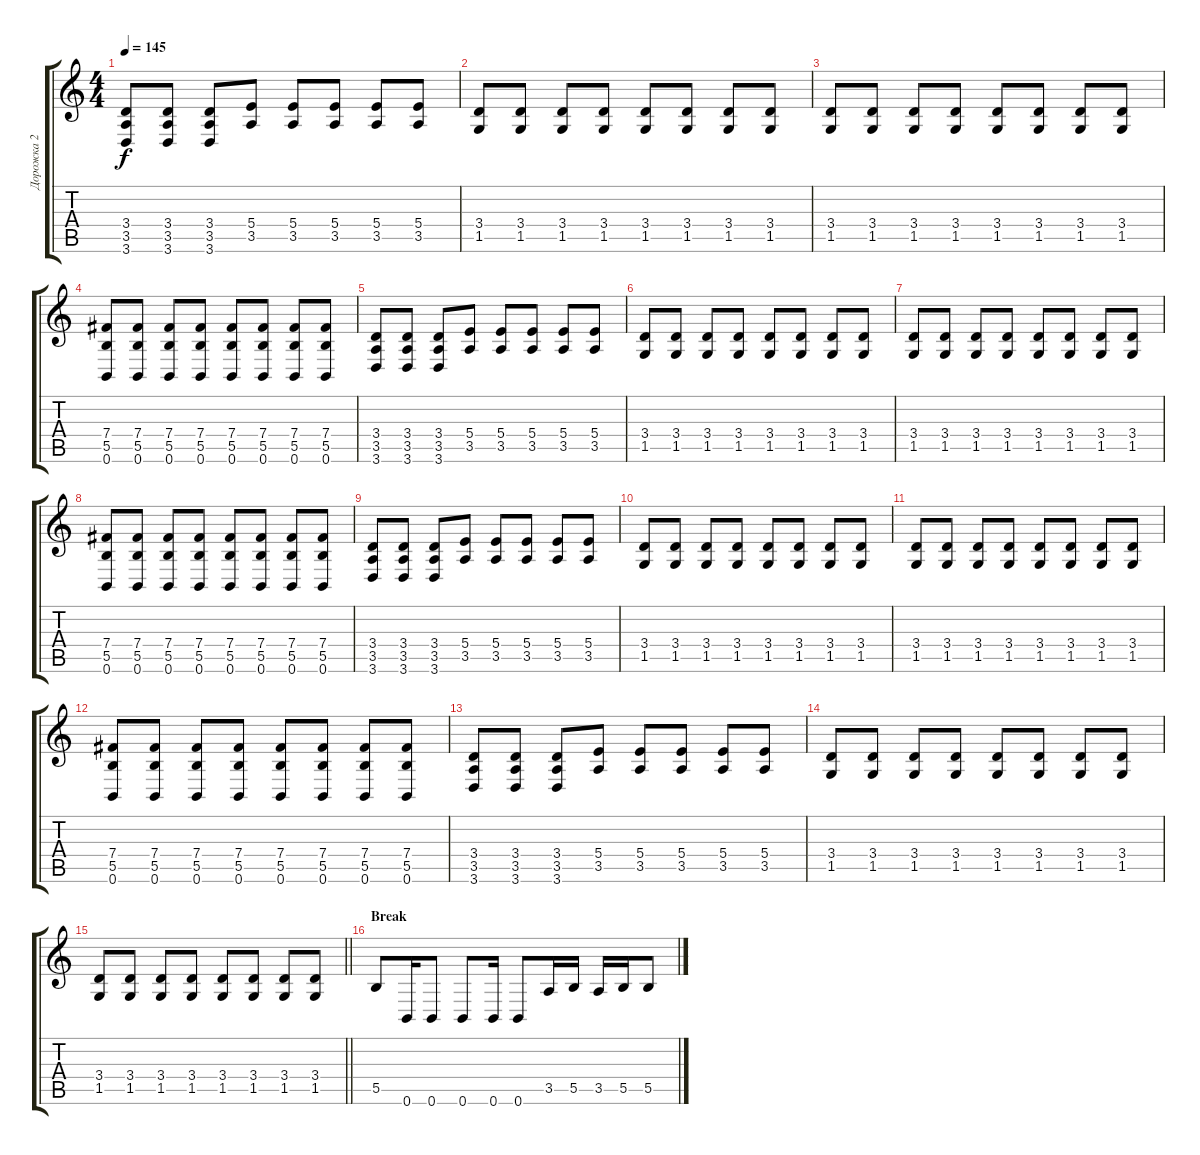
\track ("Дорожка 2" "Дорожка 2") {instrument overdrivenguitar}
\staff {score tabs}
\tuning (Db4 Ab3 E3 B2 Gb2 B1) {hide}
\ts (4 4)
\tempo 145
\clef g2
\ks c
(3.4 3.5 3.6).8{dy f} (3.4 3.5 3.6).8 (3.4 3.5 3.6).8 (5.4 3.5).8 (5.4 3.5).8 (5.4 3.5).8 (5.4 3.5).8 (5.4 3.5).8 |
(3.4 1.5).8 (3.4 1.5).8 (3.4 1.5).8 (3.4 1.5).8 (3.4 1.5).8 (3.4 1.5).8 (3.4 1.5).8 (3.4 1.5).8 |
(3.4 1.5).8 (3.4 1.5).8 (3.4 1.5).8 (3.4 1.5).8 (3.4 1.5).8 (3.4 1.5).8 (3.4 1.5).8 (3.4 1.5).8 |
(7.4 5.5 0.6).8 (7.4 5.5 0.6).8 (7.4 5.5 0.6).8 (7.4 5.5 0.6).8 (7.4 5.5 0.6).8 (7.4 5.5 0.6).8 (7.4 5.5 0.6).8 (7.4 5.5 0.6).8 |
(3.4 3.5 3.6).8 (3.4 3.5 3.6).8 (3.4 3.5 3.6).8 (5.4 3.5).8 (5.4 3.5).8 (5.4 3.5).8 (5.4 3.5).8 (5.4 3.5).8 |
(3.4 1.5).8 (3.4 1.5).8 (3.4 1.5).8 (3.4 1.5).8 (3.4 1.5).8 (3.4 1.5).8 (3.4 1.5).8 (3.4 1.5).8 |
(3.4 1.5).8 (3.4 1.5).8 (3.4 1.5).8 (3.4 1.5).8 (3.4 1.5).8 (3.4 1.5).8 (3.4 1.5).8 (3.4 1.5).8 |
(7.4 5.5 0.6).8 (7.4 5.5 0.6).8 (7.4 5.5 0.6).8 (7.4 5.5 0.6).8 (7.4 5.5 0.6).8 (7.4 5.5 0.6).8 (7.4 5.5 0.6).8 (7.4 5.5 0.6).8 |
(3.4 3.5 3.6).8 (3.4 3.5 3.6).8 (3.4 3.5 3.6).8 (5.4 3.5).8 (5.4 3.5).8 (5.4 3.5).8 (5.4 3.5).8 (5.4 3.5).8 |
(3.4 1.5).8 (3.4 1.5).8 (3.4 1.5).8 (3.4 1.5).8 (3.4 1.5).8 (3.4 1.5).8 (3.4 1.5).8 (3.4 1.5).8 |
(3.4 1.5).8 (3.4 1.5).8 (3.4 1.5).8 (3.4 1.5).8 (3.4 1.5).8 (3.4 1.5).8 (3.4 1.5).8 (3.4 1.5).8 |
(7.4 5.5 0.6).8 (7.4 5.5 0.6).8 (7.4 5.5 0.6).8 (7.4 5.5 0.6).8 (7.4 5.5 0.6).8 (7.4 5.5 0.6).8 (7.4 5.5 0.6).8 (7.4 5.5 0.6).8 |
(3.4 3.5 3.6).8 (3.4 3.5 3.6).8 (3.4 3.5 3.6).8 (5.4 3.5).8 (5.4 3.5).8 (5.4 3.5).8 (5.4 3.5).8 (5.4 3.5).8 |
(3.4 1.5).8 (3.4 1.5).8 (3.4 1.5).8 (3.4 1.5).8 (3.4 1.5).8 (3.4 1.5).8 (3.4 1.5).8 (3.4 1.5).8 |
\barLineRight lightlight
(3.4 1.5).8 (3.4 1.5).8 (3.4 1.5).8 (3.4 1.5).8 (3.4 1.5).8 (3.4 1.5).8 (3.4 1.5).8 (3.4 1.5).8 |
\section ("" "Break")
5.5.8 0.6.16 0.6.8 0.6.8 0.6.16 0.6.8 3.5.16 5.5.16 3.5.16 5.5.16 5.5.8
